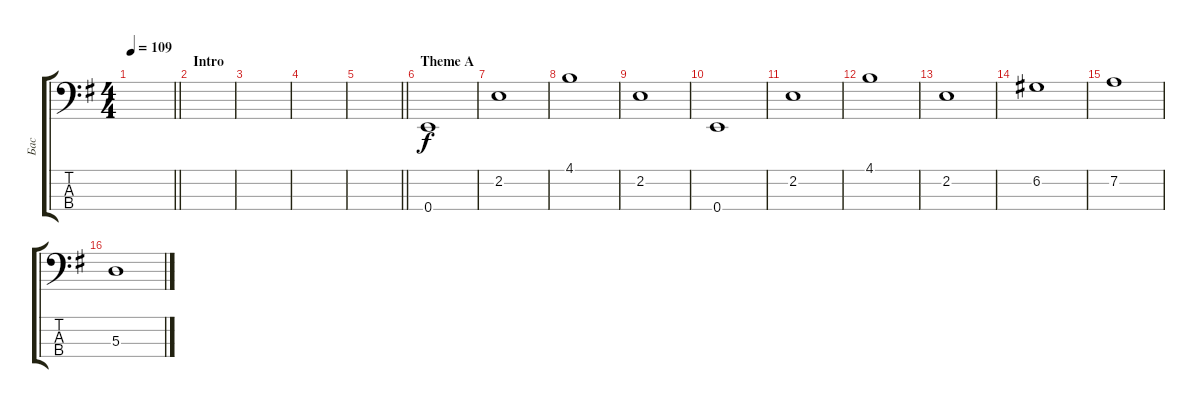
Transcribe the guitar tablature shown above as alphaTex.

\track ("Бас" "Бас") {instrument electricbassfinger}
\staff {score tabs}
\tuning (G2 D2 A1 E1) {hide}
\ts (4 4)
\tempo 109
\clef f4
\barLineRight lightlight
\ks eminor
|
\section ("" "Intro")
|
|
|
\barLineRight lightlight
|
\section ("" "Theme A")
0.4.1 |
2.2.1 |
4.1.1 |
2.2.1 |
0.4.1 |
2.2.1 |
4.1.1 |
2.2.1 |
6.2.1 |
7.2.1 |
5.3.1
